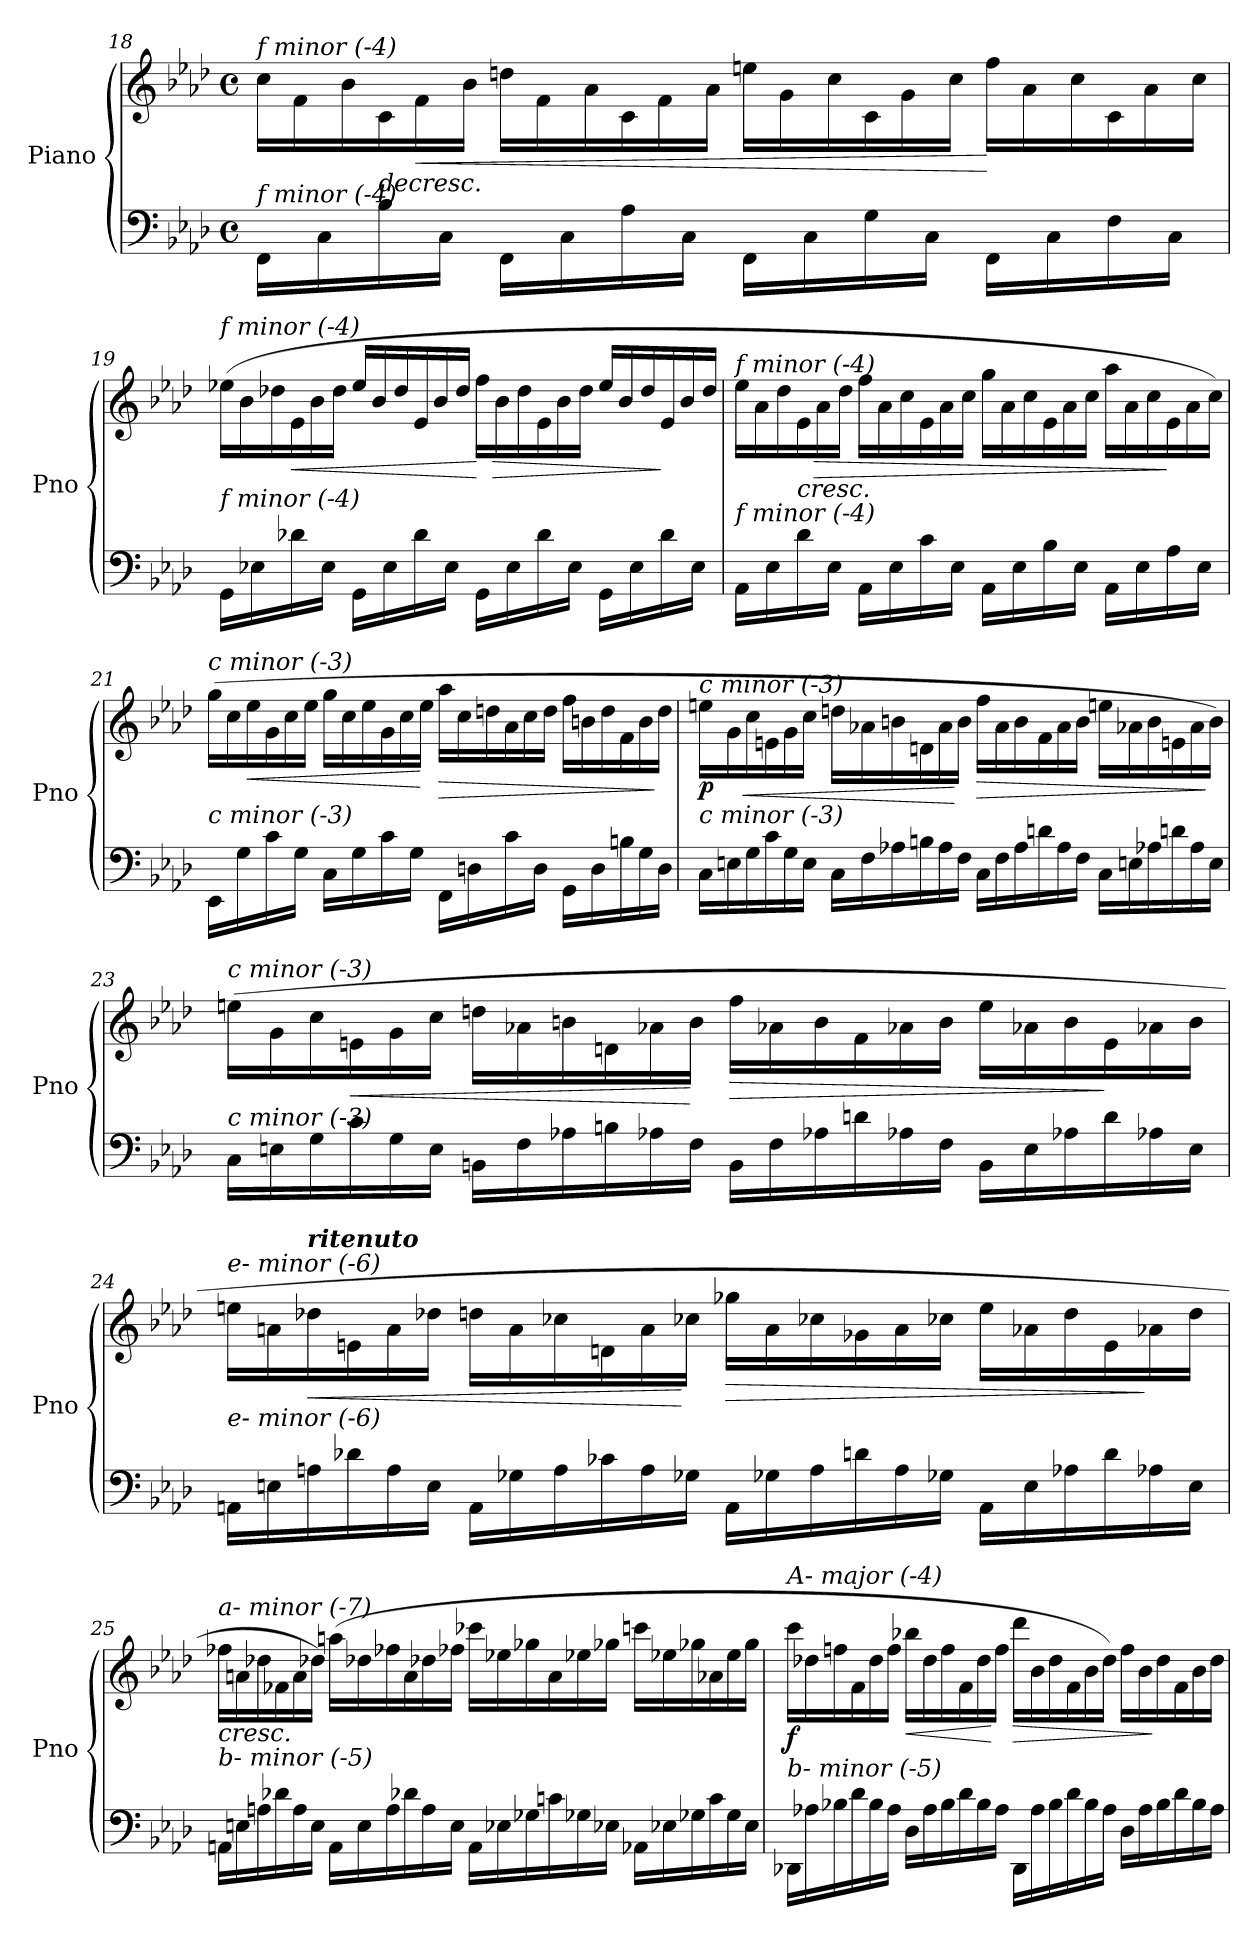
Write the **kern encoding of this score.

**kern	**kern	**dynam
*part1	*part1	*part1
*staff2	*staff1	*staff1/2
*I"Piano	*	*
*I'Pno	*	*
*clefF4	*clefG2	*
*k[b-e-a-d-]	*k[b-e-a-d-]	*
*M4/4	*M4/4	*
*met(c)	*met(c)	*
*	*Xtuplet	*
=18	=18	=18
!	!LO:TX:i:t=f minor (-4)	!
!LO:TX:i:t=f minor (-4)	!	!
16FF\LL	24cc\LL	.
.	24f\	.
16C\	.	.
.	24b-\	.
!	!	!LO:HP:b
16B-\	24c\	>
!	!	!LO:HP:b
.	24f\	<
16C\JJ	.	.
.	24b-\JJ	.
16FF\LL	24ddn\LL	.
.	24f\	.
16C\	.	.
.	24a-\	.
16A-\	24c\	.
.	24f\	.
16C\JJ	.	.
.	24a-\JJ	.
16FF\LL	24een\LL	.
.	24g\	.
16C\	.	.
.	24cc\	.
16G\	24c\	.
.	24g\	.
16C\JJ	.	.
.	24cc\JJ	.
16FF\LL	24ff\LL	[
.	24a-\	.
16C\	.	.
.	24cc\	.
16F\	24c\	]
.	24a-\	.
16C\JJ	.	.
.	24cc\JJ	.
!!LO:LB:g=z
=19	=19	=19
!	!LO:TX:i:t=f minor (-4)	!
!LO:TX:i:t=f minor (-4)	!	!
16GG\LL	(24ee-X\LL	.
.	24b-\	.
16E-X\	.	.
.	24dd-X\	.
!	!	!LO:HP:b
16d-X\	24e-\	<
.	24b-\	.
16E-\JJ	.	.
.	24dd-\JJ	.
16GG\LL	24ee-/LL	.
.	24b-/	.
16E-\	.	.
.	24dd-/	.
16d-\	24e-/	.
.	24b-/	.
16E-\JJ	.	.
.	24dd-/JJ	.
16GG\LL	24ff\LL	[
!	!	!LO:HP:b
.	24b-\	>
16E-\	.	.
.	24dd-\	.
16d-\	24e-\	.
.	24b-\	.
16E-\JJ	.	.
.	24dd-\JJ	.
16GG\LL	24ee-/LL	.
.	24b-/	.
16E-\	.	.
.	24dd-/	.
16d-\	24e-/	]
.	24b-/	.
16E-\JJ	.	.
.	24dd-/JJ	.
=20	=20	=20
!	!LO:TX:i:t=f minor (-4)	!
!LO:TX:i:t=f minor (-4)	!	!
16AA-\LL	24ee-\LL	.
.	24a-\	.
16E-\	.	.
.	24dd-\	.
!	!	!LO:HP:b
16d-\	24e-\	<
!	!	!LO:HP:b
.	24a-\	>
16E-\JJ	.	.
.	24dd-\JJ	.
16AA-\LL	24ff\LL	.
.	24a-\	.
16E-\	.	.
.	24cc\	.
16c\	24e-\	.
.	24a-\	.
16E-\JJ	.	.
.	24cc\JJ	.
16AA-\LL	24gg\LL	.
.	24a-\	.
16E-\	.	.
.	24cc\	.
16B-\	24e-\	.
.	24a-\	.
16E-\JJ	.	.
.	24cc\JJ	[
16AA-\LL	24aa-\LL	.
.	24a-\	.
16E-\	.	.
.	24cc\	.
16A-\	24e-\	]
.	24a-\	.
16E-\JJ	.	.
.	24cc\JJ)	.
!!LO:LB:g=z
=21	=21	=21
!	!LO:TX:i:t=c minor (-3)	!
!LO:TX:i:t=c minor (-3)	!	!
16EE-\LL	(24gg\LL	.
.	24cc\	.
16G\	.	.
!	!	!LO:HP:b
.	24ee-\	<
16c\	24g\	.
.	24cc\	.
16G\JJ	.	.
.	24ee-\JJ	.
16C\LL	24gg\LL	.
.	24cc\	.
16G\	.	.
.	24ee-\	.
16c\	24g\	.
.	24cc\	.
16G\JJ	.	.
.	24ee-\JJ	[
!	!	!LO:HP:b
16FF\LL	24aa-\LL	>
.	24cc\	.
16Dn\	.	.
.	24ddn\	.
16c\	24a-\	.
.	24cc\	.
16D\JJ	.	.
.	24dd\JJ	.
16GG\LL	24ff\LL	.
.	24bn\	.
16D\	.	.
.	24dd\	.
*Xtuplet	*	*
24Bn\	24f\	.
24G\	24b\	.
24D\JJ	24dd\JJ	]
=22	=22	=22
!	!LO:TX:i:t=c minor (-3)	!
!LO:TX:i:t=c minor (-3)	!	!
!	!	!LO:DY:b
24C\LL	24een\LL	p
24En\	24g\	.
!	!	!LO:HP:b
24G\	24cc\	<
24c\	24en\	.
24G\	24g\	.
24E\JJ	24cc\JJ	.
24C\LL	24ddn\LL	.
24F\	24a-X\	.
24A-X\	24bn\	.
24Bn\	24dn\	.
24A-\	24a-\	.
24F\JJ	24b\JJ	[
!	!	!LO:HP:b
24C\LL	24ff\LL	>
24F\	24a-\	.
24A-\	24b\	.
24dn\	24f\	.
24A-\	24a-\	.
24F\JJ	24b\JJ	.
24C\LL	24een\LL	.
24En\	24a-X\	.
24A-X\	24b\	.
24dn\	24en\	.
24A-\	24a-\	.
24E\JJ	24b\JJ)	]
!!LO:PB:g=z
=23	=23	=23
!	!LO:TX:i:t=c minor (-3)	!
!LO:TX:i:t=c minor (-3)	!	!
24C\LL	(24een\LL	.
24En\	24g\	.
24G\	24cc\	.
!	!	!LO:HP:b
24c\	24en\	<
24G\	24g\	.
24E\JJ	24cc\JJ	.
24BBn\LL	24ddn\LL	.
24F\	24a-Xi\	.
24A-Xi\	24bn\	.
24Bn\	24dn\	.
24A-Xi\	24a-Xi\	.
24F\JJ	24b\JJ	[
!	!	!LO:HP:b
24BB\LL	24ff\LL	>
24F\	24a-Xi\	.
24A-Xi\	24b\	.
24dn\	24f\	.
24A-Xi\	24a-Xi\	.
24F\JJ	24b\JJ	.
24BB\LL	24ee\LL	.
24E\	24a-Xi\	.
24A-Xi\	24b\	.
24d\	24e\	]
24A-Xi\	24a-Xi\	.
24E\JJ	24b\JJ	.
=24	=24	=24
!	!LO:TX:i:t=e- minor (-6)	!
!LO:TX:i:t=e- minor (-6)	!	!
24AAn\LL	24een\LL	.
24En\	24an\	.
!	!LO:TX:a:Bi:t=ritenuto	!
!	!	!LO:HP:b
24An\	24dd-Xi\	<
24d-Xi\	24en\	.
24A\	24a\	.
24E\JJ	24dd-Xi\JJ	.
24AA\LL	24ddn\LL	.
24G-Xi\	24a\	.
24A\	24cc-Xi\	.
24c-Xi\	24dn\	.
24A\	24a\	.
24G-Xi\JJ	24cc-Xi\JJ	[
!	!	!LO:HP:b
24AA\LL	24gg-Xi\LL	>
24G-Xi\	24a\	.
24A\	24cc-Xi\	.
24dn\	24g-Xi\	.
24A\	24a\	.
24G-Xi\JJ	24cc-Xi\JJ	.
24AA\LL	24ee\LL	.
24E\	24a-Xi\	.
24A-Xi\	24dd\	.
24d\	24e\	.
24A-Xi\	24a-Xi\	]
24E\JJ	24dd\JJ	.
!!LO:LB:g=z
=25	=25	=25
!	!LO:TX:i:t=a- minor (-7)	!
!LO:TX:i:t=b- minor (-5)	!	!
!	!	!LO:HP:b
24AAn\LL	24ff-Xi\LL	<
24En\	24an\	.
24An\	24dd-Xi\	.
24d-Xi\	24f-Xi\	.
24A\	24a\	.
24E\JJ	24dd-Xi\JJ)	.
24AA\LL	(24aan\LL	.
24E\	24dd-Xi\	.
24A\	24ff-Xi\	.
24d-Xi\	24a\	.
24A\	24dd-Xi\	.
24E\JJ	24ff-Xi\JJ	.
24AA\LL	24ccc-Xi\LL	.
24E-Xi\	24ee-Xi\	.
24G-Xi\	24gg-Xi\	.
!	!	!LO:DY:b
24cn\	24a\	other-dynamics
24G-Xi\	24ee-Xi\	.
24E-Xi\JJ	24gg-Xi\JJ	.
24AA-X\LL	24cccn\LL	.
24E-X\	24ee-X\	.
24G-X\	24gg-X\	.
24c\	24a-X\	.
24G-\	24ee-\	.
24E-\JJ	24gg-\JJ	[
=26	=26	=26
!	!LO:TX:i:t=A- major (-4)	!
!LO:TX:i:t=b- minor (-5)	!	!
!	!	!LO:DY:b
24DD-X/LL	24ccc\LL	f
24A-X\	24dd-X\	.
24B-X\	24ffn\	.
24d-\	24f\	.
24B-\	24dd-\	.
24A-\JJ	24ff\JJ	.
!	!	!LO:HP:b
24D-\LL	24bb-X\LL	<
24A-\	24dd-\	.
24B-\	24ff\	.
24d-\	24f\	.
24B-\	24dd-\	.
24A-\JJ	24ff\JJ	[
!	!	!LO:HP:b
24DD-/LL	24ddd-\LL	>
24A-\	24b-\	.
24B-\	24dd-\	.
24d-\	24f\	.
24B-\	24b-\	.
24A-\JJ	24dd-\JJ)	.
24D-\LL	24ff\LL	.
24A-\	24b-\	.
24B-\	24dd-\	]
24d-\	24f\	.
24B-\	24b-\	.
24A-\JJ	24dd-\JJ	.
=	=	=
*-	*-	*-
